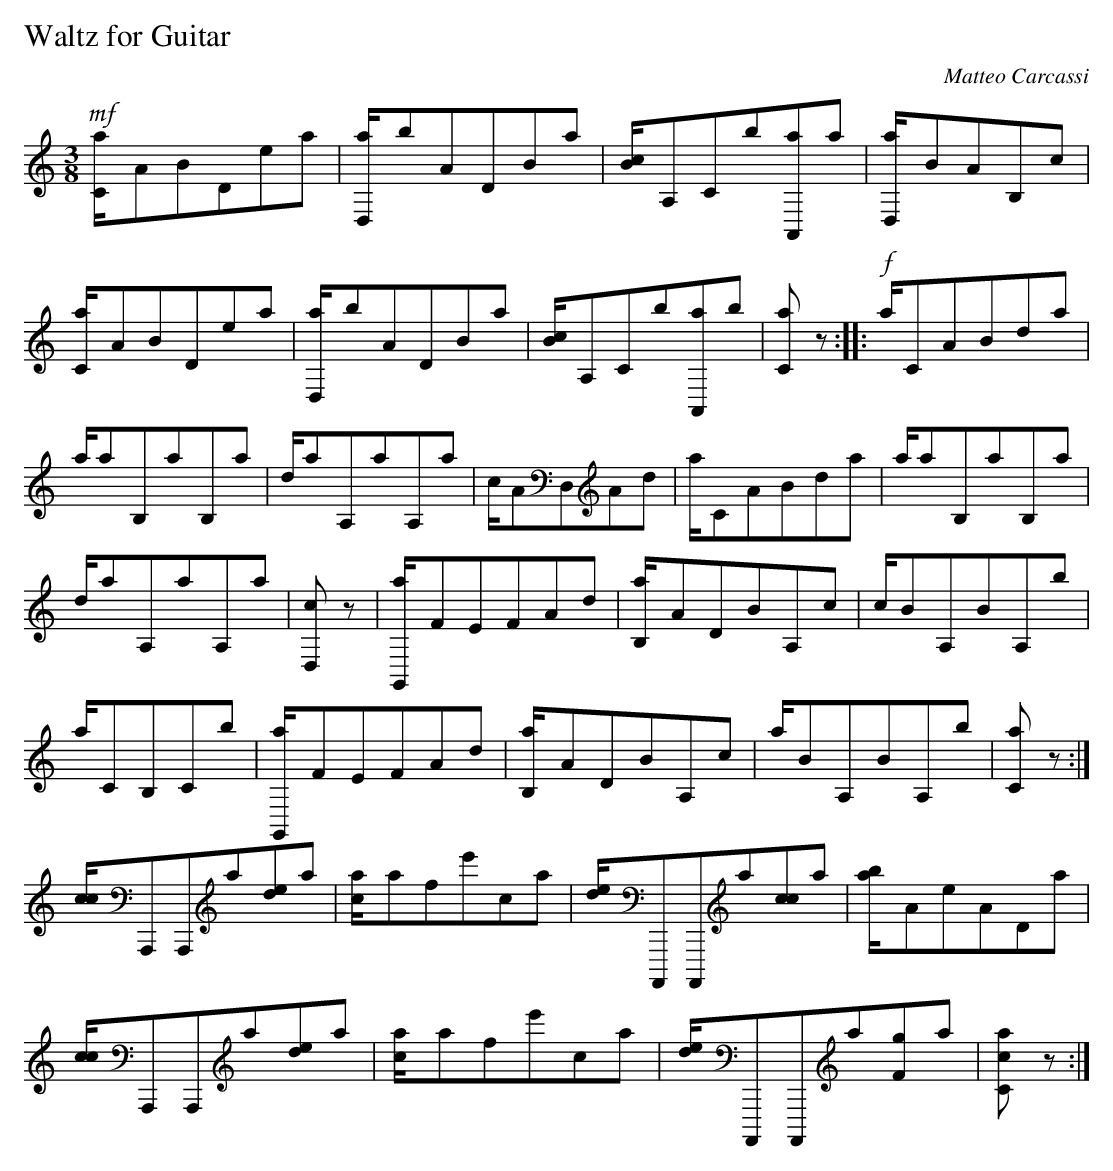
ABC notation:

X:1
T:Waltz for Guitar
C:Matteo Carcassi
L:1/8
M:3/8
K:Am guitartab
"mf"[,,c,a/],a,b,d,ea | [d,,a/]ba,d,b,a |\
    [,b,c/]a,,c,b[,a,,,a]a | [,d,,a/],b,a,b,,c1 |
[,,c,a/],a,b,d,ea |\
    [d,,a/]ba,d,b,a | [,b,c/]a,,c,b[,a,,,a],,b |\
    [,,c,a2] z1 :: "f",,a/,,c,a,b,da |
,,,a/,,ab,,ab,,a |\
    ,,,,d/,,aa,,aa,,a | ,,,,c/,,a,d,,a,d1 |\
    ,,a/,,c,a,b,da | ,,,a/,,ab,,ab,,a |
,,,,d/,,aa,,aa,,a |\
    [,d,,c2] z1 | [,g,,,a/],f,e,f,a,d |\
    [,b,,a/]a,d,b,a,,c | ,,,c/,,b,a,,b,a,,b |
,,,,a/,,c,b,,c,b1 |\
    [,g,,,a/],f,e,f,a,d | [,b,,a/]a,d,b,a,,c |\
    ,,,,,a/,,b,a,,b,a,,b | [,,c,a2] z1 :|
%%vskip -10pt
%%vskip 5pt
[,cc/],,,,a,,,,a,,,,a[,de],,,,a | [ac/],,,,afe'ca |\
    [,de/],,,,,a,,,,,a,,,,,a[,cc],,,,,a | [,ab/],,,,,a,ea,d,a |
[,cc/],,,,a,,,,a,,,,a[,de],,,,a | [ac/],,,,afe'ca |\
    [,de/],,,,,a,,,,,a,,,,,a[,f,g],,,,,a | [,cc,a2] z1 :|
